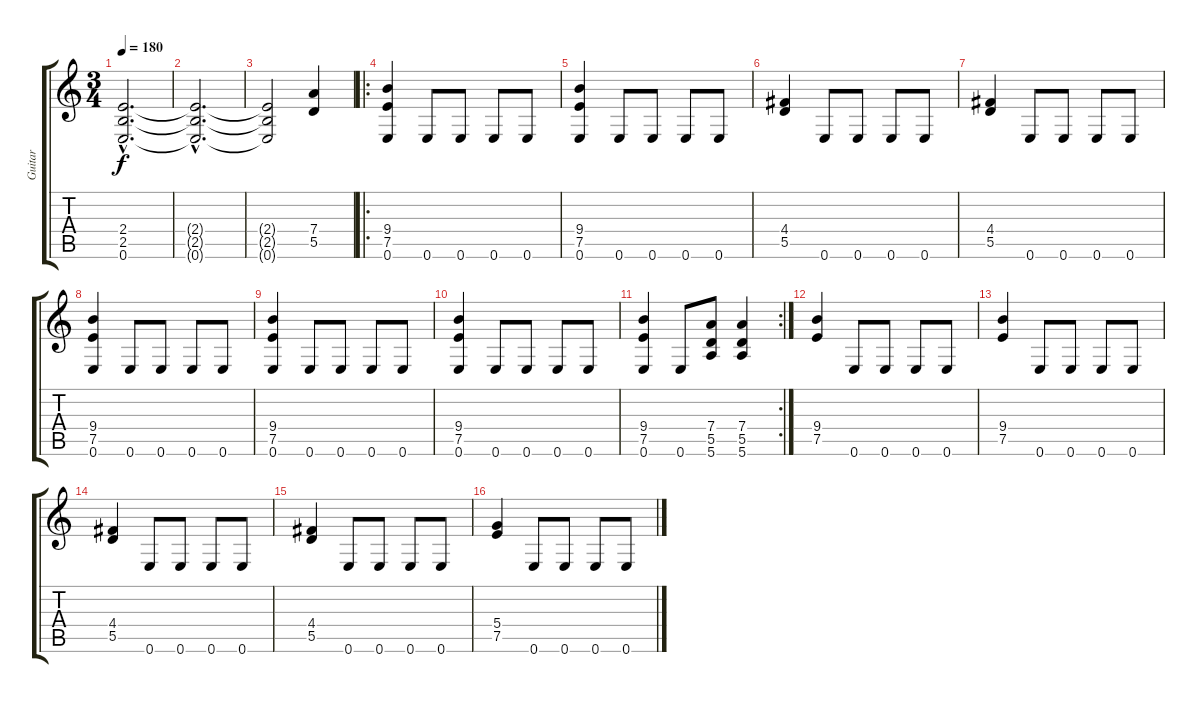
\track ("Guitar" "Guitar") {instrument overdrivenguitar}
\staff {score tabs}
\tuning (E4 B3 G3 D3 A2 E2) {hide}
\ts (3 4)
\tempo 180
\clef g2
\ks c
(2.4{hac t} 2.5{hac t} 0.6{hac t}).2{d dy f} |
(2.4{hac t} 2.5{hac t} 0.6{hac t}).2{d} |
(2.4{t} 2.5{t} 0.6{t}).2 (7.4 5.5).4 |
\ro
(9.4 7.5 0.6).4 0.6.8 0.6.8 0.6.8 0.6.8 |
(9.4 7.5 0.6).4 0.6.8 0.6.8 0.6.8 0.6.8 |
(4.4 5.5).4 0.6.8 0.6.8 0.6.8 0.6.8 |
(4.4 5.5).4 0.6.8 0.6.8 0.6.8 0.6.8 |
(9.4 7.5 0.6).4 0.6.8 0.6.8 0.6.8 0.6.8 |
(9.4 7.5 0.6).4 0.6.8 0.6.8 0.6.8 0.6.8 |
(9.4 7.5 0.6).4 0.6.8 0.6.8 0.6.8 0.6.8 |
\rc 2
(9.4 7.5 0.6).4 0.6.8 (7.4 5.5 5.6).8 (7.4 5.5 5.6).4 |
(9.4 7.5).4 0.6.8 0.6.8 0.6.8 0.6.8 |
(9.4 7.5).4 0.6.8 0.6.8 0.6.8 0.6.8 |
(4.4 5.5).4 0.6.8 0.6.8 0.6.8 0.6.8 |
(4.4 5.5).4 0.6.8 0.6.8 0.6.8 0.6.8 |
(5.4 7.5).4 0.6.8 0.6.8 0.6.8 0.6.8
